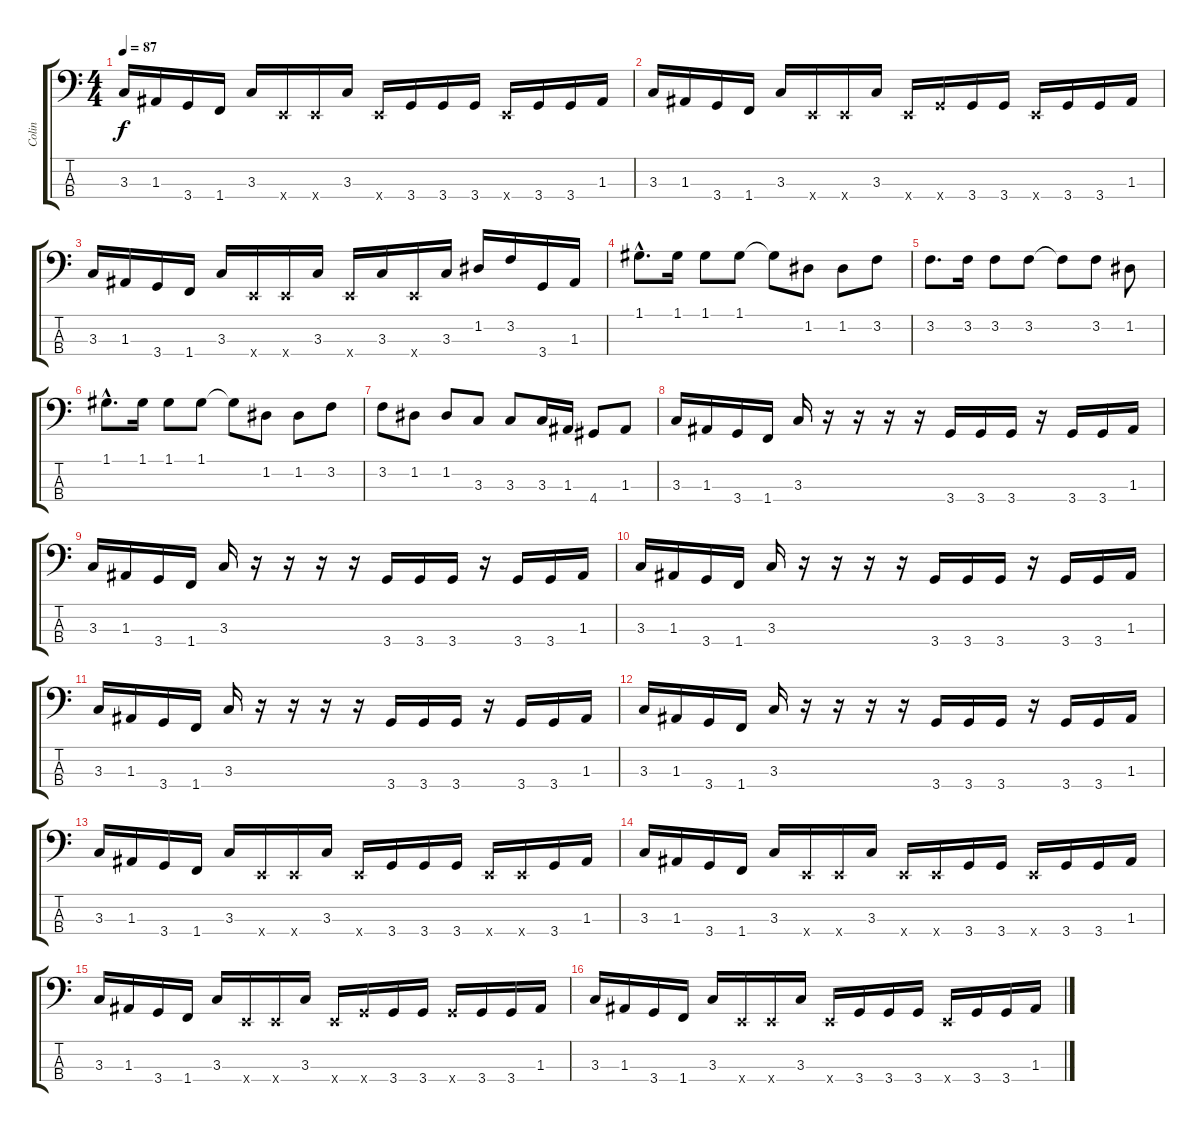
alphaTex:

\track ("Colin" "Colin") {instrument electricbasspick}
\staff {score tabs}
\tuning (G2 D2 A1 E1) {hide}
\ts (4 4)
\tempo 87
\clef f4
\ks c
3.3.16{dy f} 1.3.16 3.4.16 1.4.16 3.3.16 0.4{x}.16 0.4{x}.16 3.3.16 0.4{x}.16 3.4.16 3.4.16 3.4.16 0.4{x}.16 3.4.16 3.4.16 1.3.16 |
3.3.16 1.3.16 3.4.16 1.4.16 3.3.16 0.4{x}.16 0.4{x}.16 3.3.16 0.4{x}.16 3.4{x}.16 3.4.16 3.4.16 0.4{x}.16 3.4.16 3.4.16 1.3.16 |
3.3.16 1.3.16 3.4.16 1.4.16 3.3.16 0.4{x}.16 0.4{x}.16 3.3.16 0.4{x}.16 3.3.16 0.4{x}.16 3.3.16 1.2.16 3.2.16 3.4.16 1.3.16 |
1.1{hac}.8{d} 1.1.16 1.1.8 1.1.8 1.1{t}.8 1.2.8 1.2.8 3.2.8 |
3.2.8{d} 3.2.16 3.2.8 3.2.8 3.2{t}.8 3.2.8 1.2.8 |
1.1{hac}.8{d} 1.1.16 1.1.8 1.1.8 1.1{t}.8 1.2.8 1.2.8 3.2.8 |
3.2.8 1.2.8 1.2.8 3.3.8 3.3.8 3.3.16 1.3.16 4.4.8 1.3.8 |
3.3.16 1.3.16 3.4.16 1.4.16 3.3.16 r.16 r.16 r.16 r.16 3.4.16 3.4.16 3.4.16 r.16 3.4.16 3.4.16 1.3.16 |
3.3.16 1.3.16 3.4.16 1.4.16 3.3.16 r.16 r.16 r.16 r.16 3.4.16 3.4.16 3.4.16 r.16 3.4.16 3.4.16 1.3.16 |
3.3.16 1.3.16 3.4.16 1.4.16 3.3.16 r.16 r.16 r.16 r.16 3.4.16 3.4.16 3.4.16 r.16 3.4.16 3.4.16 1.3.16 |
3.3.16 1.3.16 3.4.16 1.4.16 3.3.16 r.16 r.16 r.16 r.16 3.4.16 3.4.16 3.4.16 r.16 3.4.16 3.4.16 1.3.16 |
3.3.16 1.3.16 3.4.16 1.4.16 3.3.16 r.16 r.16 r.16 r.16 3.4.16 3.4.16 3.4.16 r.16 3.4.16 3.4.16 1.3.16 |
3.3.16 1.3.16 3.4.16 1.4.16 3.3.16 0.4{x}.16 0.4{x}.16 3.3.16 0.4{x}.16 3.4.16 3.4.16 3.4.16 0.4{x}.16 0.4{x}.16 3.4.16 1.3.16 |
3.3.16 1.3.16 3.4.16 1.4.16 3.3.16 0.4{x}.16 0.4{x}.16 3.3.16 0.4{x}.16 0.4{x}.16 3.4.16 3.4.16 0.4{x}.16 3.4.16 3.4.16 1.3.16 |
3.3.16 1.3.16 3.4.16 1.4.16 3.3.16 0.4{x}.16 0.4{x}.16 3.3.16 0.4{x}.16 3.4{x}.16 3.4.16 3.4.16 3.4{x}.16 3.4.16 3.4.16 1.3.16 |
3.3.16 1.3.16 3.4.16 1.4.16 3.3.16 0.4{x}.16 0.4{x}.16 3.3.16 0.4{x}.16 3.4.16 3.4.16 3.4.16 0.4{x}.16 3.4.16 3.4.16 1.3.16
